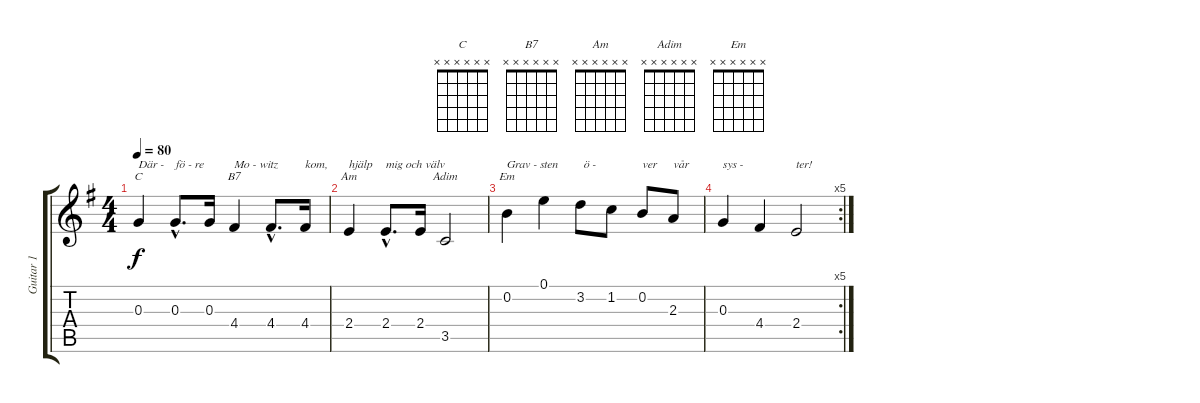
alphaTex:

\track ("Guitar 1" "Guitar 1") {instrument acousticguitarnylon}
\staff {score tabs}
\tuning (E4 B3 G3 D3 A2 E2) {hide}
\chord ("C" x x x x x x) {firstfret 0}
\chord ("B7" x x x x x x) {firstfret 0}
\chord ("Am" x x x x x x) {firstfret 0}
\chord ("Adim" x x x x x x) {firstfret 0}
\chord ("Em" x x x x x x) {firstfret 0}
\ts (4 4)
\tempo 80
\clef g2
\ks g
0.3.4{ch "C" txt "Där -" dy f} 0.3{hac}.8{d txt "fö - re"} 0.3.16 4.4.4{ch "B7" txt "Mo - witz"} 4.4{hac}.8{d} 4.4.16{txt "kom,"} |
2.4.4{ch "Am" txt "hjälp"} 2.4{hac}.8{d txt "mig och välv"} 2.4.16 3.5.2{ch "Adim"} |
0.2.4{ch "Em" txt "Grav - sten"} 0.1.4 3.2.8{txt " ö - "} 1.2.8 0.2.8{txt "ver"} 2.3.8{txt "vår"} |
\rc 5
0.3.4{txt "sys -"} 4.4.4 2.4.2{txt "ter!"}
